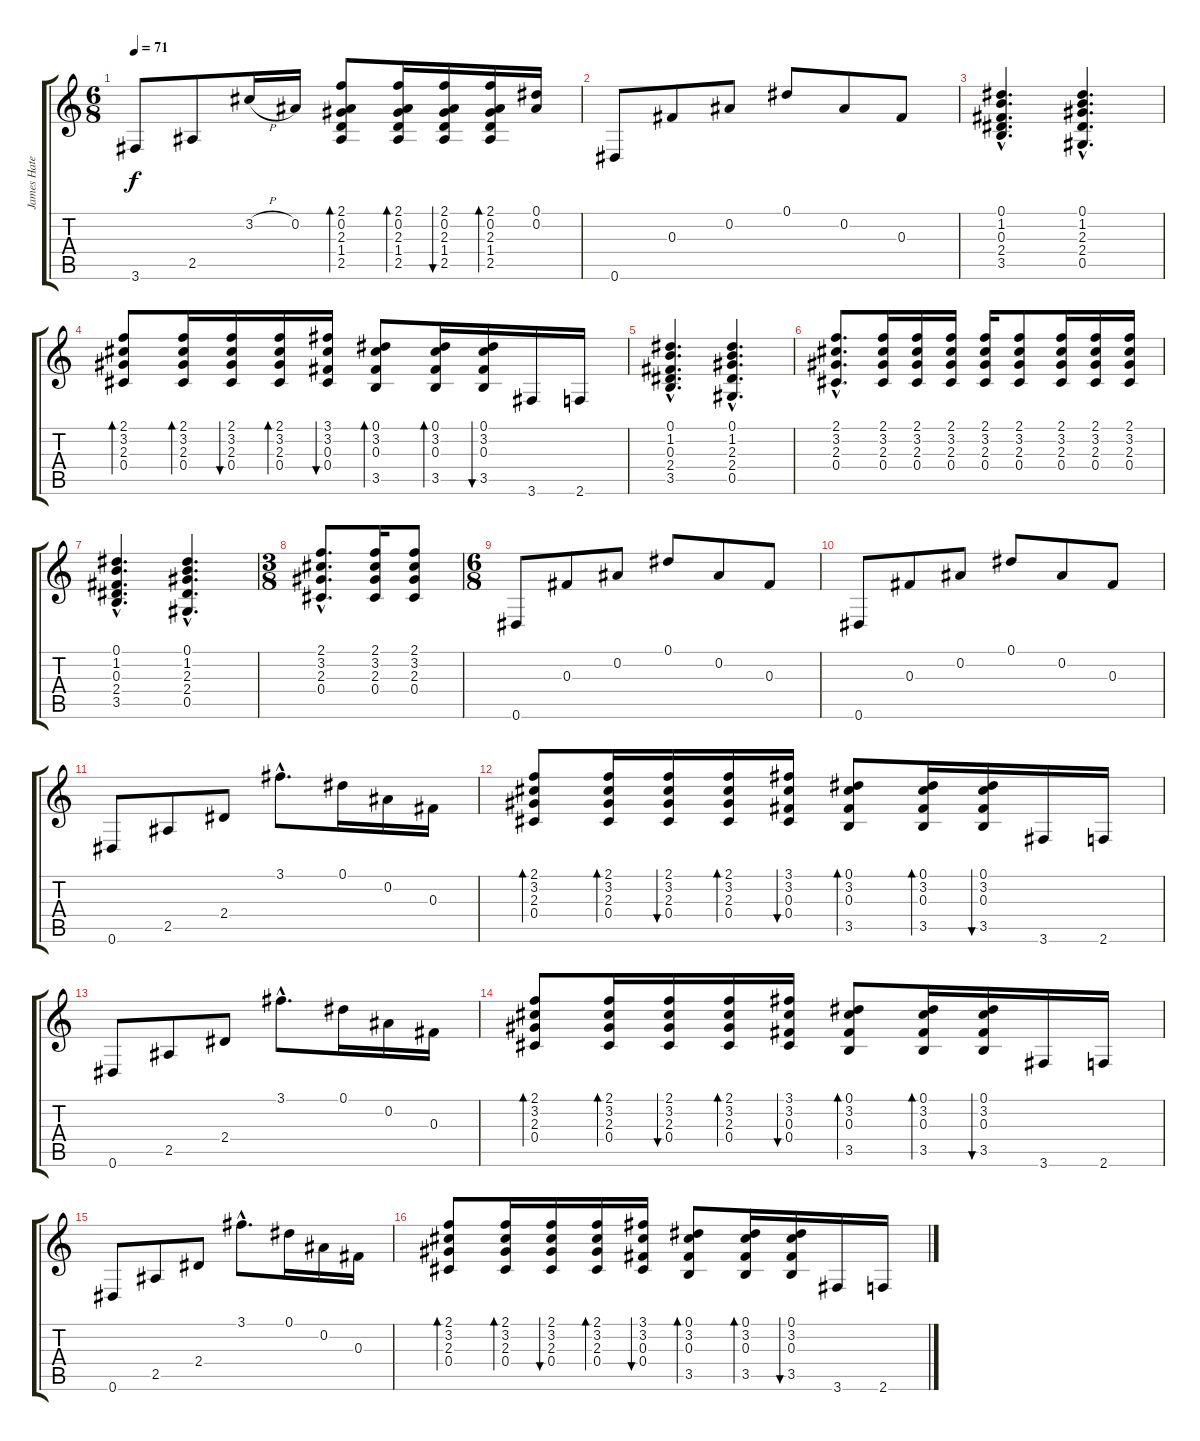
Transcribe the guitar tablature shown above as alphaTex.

\track ("James Hatefild" "James Hate") {instrument acousticguitarsteel}
\staff {score tabs}
\tuning (Eb4 Bb3 Gb3 Db3 Ab2 Eb2) {hide}
\ts (6 8)
\tempo 71
\clef g2
\ks c
3.6.8{dy f} 2.5.8 3.2{h}.16 0.2.16 (2.1 0.2 2.3 1.4 2.5).8{bd 60} (2.1 0.2 2.3 1.4 2.5).16{bd 60} (2.1 0.2 2.3 1.4 2.5).16{bu 60} (2.1 0.2 2.3 1.4 2.5).16{bd 60} (0.1 0.2).16 |
0.6.8 0.3.8 0.2.8 0.1.8 0.2.8 0.3.8 |
(0.1{hac} 1.2{hac} 0.3{hac} 2.4{hac} 3.5{hac}).4{d} (0.1{hac} 1.2{hac} 2.3{hac} 2.4{hac} 0.5{hac}).4{d} |
(2.1 3.2 2.3 0.4).8{bd 60} (2.1 3.2 2.3 0.4).16{bd 60} (2.1 3.2 2.3 0.4).16{bu 60} (2.1 3.2 2.3 0.4).16{bd 60} (3.1 3.2 0.3 0.4).16{bu 60} (0.1 3.2 0.3 3.5).8{bd 60} (0.1 3.2 0.3 3.5).16{bd 60} (0.1 3.2 0.3 3.5).16{bu 60} 3.6.16 2.6.16 |
(0.1{hac} 1.2{hac} 0.3{hac} 2.4{hac} 3.5{hac}).4{d} (0.1{hac} 1.2{hac} 2.3{hac} 2.4{hac} 0.5{hac}).4{d} |
(2.1{hac} 3.2{hac} 2.3{hac} 0.4{hac}).8{d} (2.1 3.2 2.3 0.4).16 (2.1 3.2 2.3 0.4).16 (2.1 3.2 2.3 0.4).16 (2.1 3.2 2.3 0.4).16 (2.1 3.2 2.3 0.4).8 (2.1 3.2 2.3 0.4).16 (2.1 3.2 2.3 0.4).16 (2.1 3.2 2.3 0.4).16 |
(0.1{hac} 1.2{hac} 0.3{hac} 2.4{hac} 3.5{hac}).4{d} (0.1{hac} 1.2{hac} 2.3{hac} 2.4{hac} 0.5{hac}).4{d} |
\ts (3 8)
(2.1{hac} 3.2{hac} 2.3{hac} 0.4{hac}).8{d} (2.1 3.2 2.3 0.4).16 (2.1 3.2 2.3 0.4).8 |
\ts (6 8)
0.6.8 0.3.8 0.2.8 0.1.8 0.2.8 0.3.8 |
0.6.8 0.3.8 0.2.8 0.1.8 0.2.8 0.3.8 |
0.6.8 2.5.8 2.4.8 3.1{hac}.8{d} 0.1.16 0.2.16 0.3.16 |
(2.1 3.2 2.3 0.4).8{bd 60} (2.1 3.2 2.3 0.4).16{bd 60} (2.1 3.2 2.3 0.4).16{bu 60} (2.1 3.2 2.3 0.4).16{bd 60} (3.1 3.2 0.3 0.4).16{bu 60} (0.1 3.2 0.3 3.5).8{bd 60} (0.1 3.2 0.3 3.5).16{bd 60} (0.1 3.2 0.3 3.5).16{bu 60} 3.6.16 2.6.16 |
0.6.8 2.5.8 2.4.8 3.1{hac}.8{d} 0.1.16 0.2.16 0.3.16 |
(2.1 3.2 2.3 0.4).8{bd 60} (2.1 3.2 2.3 0.4).16{bd 60} (2.1 3.2 2.3 0.4).16{bu 60} (2.1 3.2 2.3 0.4).16{bd 60} (3.1 3.2 0.3 0.4).16{bu 60} (0.1 3.2 0.3 3.5).8{bd 60} (0.1 3.2 0.3 3.5).16{bd 60} (0.1 3.2 0.3 3.5).16{bu 60} 3.6.16 2.6.16 |
0.6.8 2.5.8 2.4.8 3.1{hac}.8{d} 0.1.16 0.2.16 0.3.16 |
(2.1 3.2 2.3 0.4).8{bd 60} (2.1 3.2 2.3 0.4).16{bd 60} (2.1 3.2 2.3 0.4).16{bu 60} (2.1 3.2 2.3 0.4).16{bd 60} (3.1 3.2 0.3 0.4).16{bu 60} (0.1 3.2 0.3 3.5).8{bd 60} (0.1 3.2 0.3 3.5).16{bd 60} (0.1 3.2 0.3 3.5).16{bu 60} 3.6.16 2.6.16
